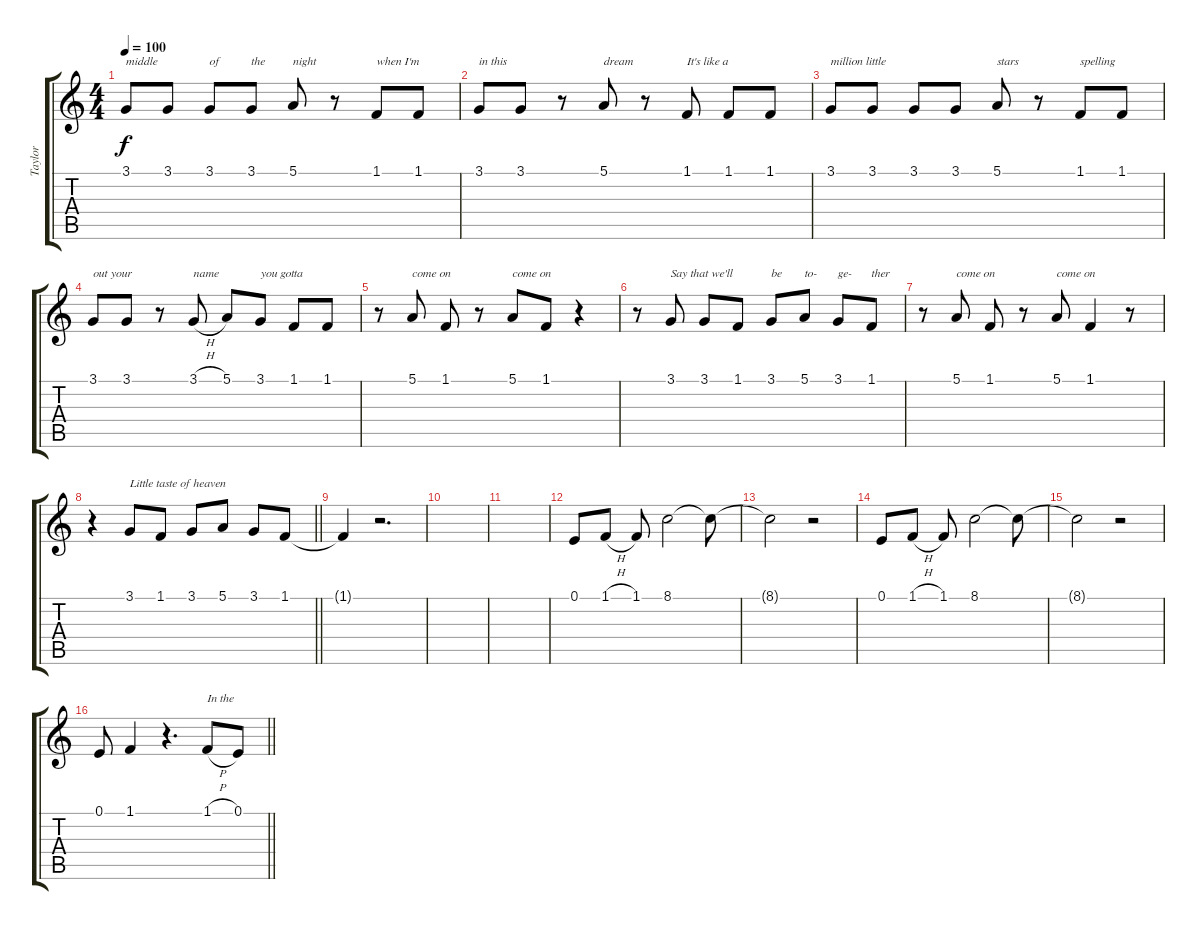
\track ("Taylor" "Taylor") {instrument clarinet}
\staff {score tabs}
\tuning (E4 B3 G3 D3 A2 E2) {hide}
\ts (4 4)
\tempo 100
\clef g2
\ks c
3.1.8{txt "middle" dy f} 3.1.8 3.1.8{txt "of"} 3.1.8{txt "the"} 5.1.8{txt "night"} r.8 1.1.8{txt "when I'm"} 1.1.8 |
3.1.8{txt "in this"} 3.1.8 r.8 5.1.8{txt "dream"} r.8 1.1.8{txt "It's like a"} 1.1.8 1.1.8 |
3.1.8{txt "million little"} 3.1.8 3.1.8 3.1.8 5.1.8{txt "stars"} r.8 1.1.8{txt "spelling"} 1.1.8 |
3.1.8{txt "out your"} 3.1.8 r.8 3.1{h}.8{txt "name"} 5.1.8 3.1.8{txt "you gotta"} 1.1.8 1.1.8 |
r.8 5.1.8{txt "come on"} 1.1.8 r.8 5.1.8{txt "come on "} 1.1.8 r.4 |
r.8 3.1.8{txt "Say that we'll"} 3.1.8 1.1.8 3.1.8{txt "be"} 5.1.8{txt "to-"} 3.1.8{txt "ge-"} 1.1.8{txt "ther"} |
r.8 5.1.8{txt "come on"} 1.1.8 r.8 5.1.8{txt "come on"} 1.1.4 r.8 |
\barLineRight lightlight
r.4 3.1.8{txt "Little taste of heaven"} 1.1.8 3.1.8 5.1.8 3.1.8 1.1.8 |
\section ("" "")
1.1{t}.4 r.2{d} |
|
|
0.1.8 1.1{h}.8 1.1.8 8.1.2 8.1{t}.8 |
8.1{t}.2 r.2 |
0.1.8 1.1{h}.8 1.1.8 8.1.2 8.1{t}.8 |
8.1{t}.2 r.2 |
\barLineRight lightlight
0.1.8 1.1.4 r.4{d} 1.1{h}.8{txt "In the"} 0.1.8
